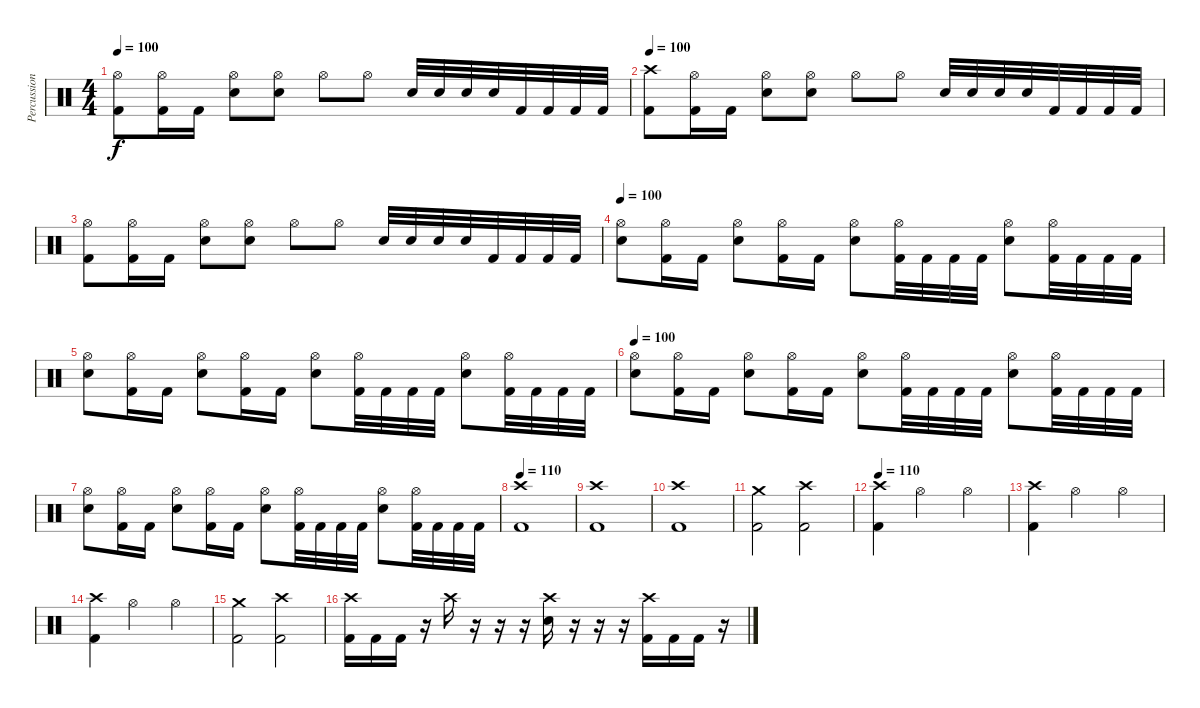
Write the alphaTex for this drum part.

\track ("Percussion" "Percussion") {instrument percussion}
\staff {score}
\articulation defaults
\ts (4 4)
\tempo 100
\clef neutral
\ks c
("Kick (hit) 2" "Hi-Hat (open)").8{dy f} ("Kick (hit) 2" "Hi-Hat (open)").16 "Kick (hit) 2".16 ("Electric Snare (hit)" "Hi-Hat (open)").8 ("Electric Snare (hit)" "Hi-Hat (open)").8 "Hi-Hat (open)".8 "Hi-Hat (open)".8 "Electric Snare (hit)".32 "Electric Snare (hit)".32 "Electric Snare (hit)".32 "Electric Snare (hit)".32 "Kick (hit) 2".32 "Kick (hit) 2".32 "Kick (hit) 2".32 "Kick (hit) 2".32 |
\tempo 100
("Kick (hit) 2" "Crash high (hit)").8 ("Kick (hit) 2" "Hi-Hat (open)").16 "Kick (hit) 2".16 ("Electric Snare (hit)" "Hi-Hat (open)").8 ("Electric Snare (hit)" "Hi-Hat (open)").8 "Hi-Hat (open)".8 "Hi-Hat (open)".8 "Electric Snare (hit)".32 "Electric Snare (hit)".32 "Electric Snare (hit)".32 "Electric Snare (hit)".32 "Kick (hit) 2".32 "Kick (hit) 2".32 "Kick (hit) 2".32 "Kick (hit) 2".32 |
("Kick (hit) 2" "Hi-Hat (open)").8 ("Kick (hit) 2" "Hi-Hat (open)").16 "Kick (hit) 2".16 ("Electric Snare (hit)" "Hi-Hat (open)").8 ("Electric Snare (hit)" "Hi-Hat (open)").8 "Hi-Hat (open)".8 "Hi-Hat (open)".8 "Electric Snare (hit)".32 "Electric Snare (hit)".32 "Electric Snare (hit)".32 "Electric Snare (hit)".32 "Kick (hit) 2".32 "Kick (hit) 2".32 "Kick (hit) 2".32 "Kick (hit) 2".32 |
\tempo 100
("Electric Snare (hit)" "Hi-Hat (open)").8 ("Kick (hit) 2" "Hi-Hat (open)").16 "Kick (hit) 2".16 ("Electric Snare (hit)" "Hi-Hat (open)").8 ("Kick (hit) 2" "Hi-Hat (open)").16 "Kick (hit) 2".16 ("Electric Snare (hit)" "Hi-Hat (open)").8 ("Kick (hit) 2" "Hi-Hat (open)").32 "Kick (hit) 2".32 "Kick (hit) 2".32 "Kick (hit) 2".32 ("Electric Snare (hit)" "Hi-Hat (open)").8 ("Kick (hit) 2" "Hi-Hat (open)").32 "Kick (hit) 2".32 "Kick (hit) 2".32 "Kick (hit) 2".32 |
("Electric Snare (hit)" "Hi-Hat (open)").8 ("Kick (hit) 2" "Hi-Hat (open)").16 "Kick (hit) 2".16 ("Electric Snare (hit)" "Hi-Hat (open)").8 ("Kick (hit) 2" "Hi-Hat (open)").16 "Kick (hit) 2".16 ("Electric Snare (hit)" "Hi-Hat (open)").8 ("Kick (hit) 2" "Hi-Hat (open)").32 "Kick (hit) 2".32 "Kick (hit) 2".32 "Kick (hit) 2".32 ("Electric Snare (hit)" "Hi-Hat (open)").8 ("Kick (hit) 2" "Hi-Hat (open)").32 "Kick (hit) 2".32 "Kick (hit) 2".32 "Kick (hit) 2".32 |
\tempo 100
("Electric Snare (hit)" "Hi-Hat (open)").8 ("Kick (hit) 2" "Hi-Hat (open)").16 "Kick (hit) 2".16 ("Electric Snare (hit)" "Hi-Hat (open)").8 ("Kick (hit) 2" "Hi-Hat (open)").16 "Kick (hit) 2".16 ("Electric Snare (hit)" "Hi-Hat (open)").8 ("Kick (hit) 2" "Hi-Hat (open)").32 "Kick (hit) 2".32 "Kick (hit) 2".32 "Kick (hit) 2".32 ("Electric Snare (hit)" "Hi-Hat (open)").8 ("Kick (hit) 2" "Hi-Hat (open)").32 "Kick (hit) 2".32 "Kick (hit) 2".32 "Kick (hit) 2".32 |
("Electric Snare (hit)" "Hi-Hat (open)").8 ("Kick (hit) 2" "Hi-Hat (open)").16 "Kick (hit) 2".16 ("Electric Snare (hit)" "Hi-Hat (open)").8 ("Kick (hit) 2" "Hi-Hat (open)").16 "Kick (hit) 2".16 ("Electric Snare (hit)" "Hi-Hat (open)").8 ("Kick (hit) 2" "Hi-Hat (open)").32 "Kick (hit) 2".32 "Kick (hit) 2".32 "Kick (hit) 2".32 ("Electric Snare (hit)" "Hi-Hat (open)").8 ("Kick (hit) 2" "Hi-Hat (open)").32 "Kick (hit) 2".32 "Kick (hit) 2".32 "Kick (hit) 2".32 |
\tempo 110
("Kick (hit) 2" "Crash high (hit)").1 |
("Kick (hit) 2" "Crash high (hit)").1 |
("Kick (hit) 2" "Crash high (hit)").1 |
("Kick (hit) 2" "Crash medium (hit)").2 ("Kick (hit) 2" "Crash high (hit)").2 |
\tempo 110
("Kick (hit) 2" "Crash high (hit)").4 "Hi-Hat (open)".2 "Hi-Hat (open)".4 |
("Kick (hit) 2" "Crash high (hit)").4 "Hi-Hat (open)".2 "Hi-Hat (open)".4 |
("Kick (hit) 2" "Crash high (hit)").4 "Hi-Hat (open)".2 "Hi-Hat (open)".4 |
("Kick (hit) 2" "Crash medium (hit)").2 ("Kick (hit) 2" "Crash high (hit)").2 |
("Kick (hit) 2" "Crash high (hit)").16 "Kick (hit) 2".16 "Kick (hit) 2".16 r.16 "Crash high (hit)".16 r.16 r.16 r.16 ("Electric Snare (hit)" "Crash high (hit)").16 r.16 r.16 r.16 ("Kick (hit) 2" "Crash high (hit)").16 "Kick (hit) 2".16 "Kick (hit) 2".16 r.16
